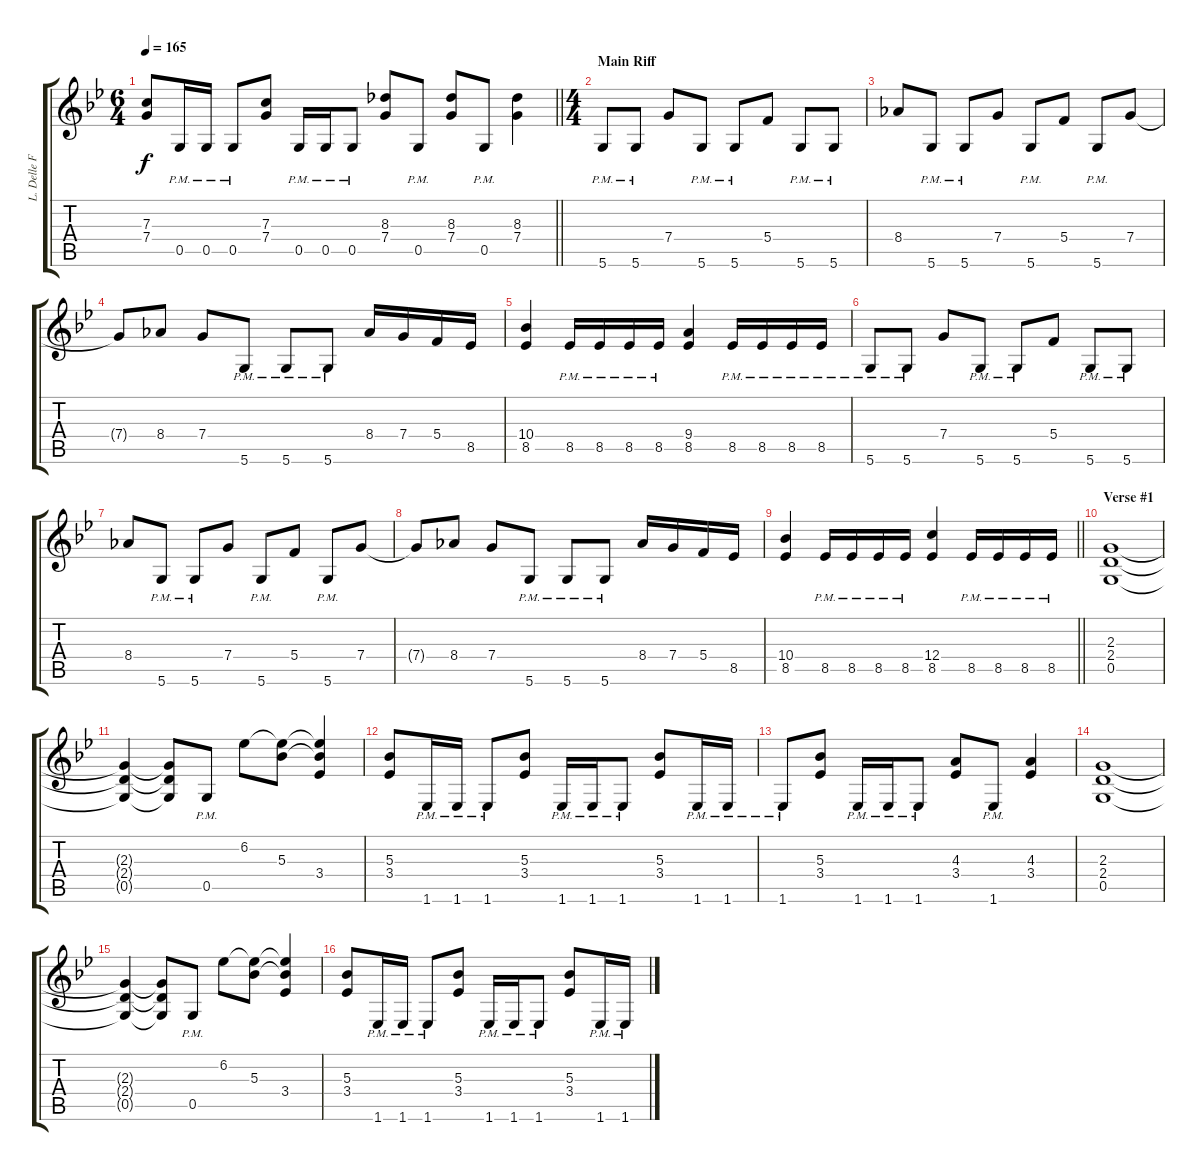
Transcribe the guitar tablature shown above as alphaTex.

\track ("L. Delle Fave (Dist. Guitar R)" "L. Delle F") {instrument overdrivenguitar}
\staff {score tabs}
\tuning (D4 A3 F3 C3 G2 D2) {hide}
\ts (6 4)
\tempo 165
\clef g2
\barLineRight lightlight
\ks gminor
(7.3 7.4).8{dy f} 0.5{pm}.16 0.5{pm}.16 0.5{pm}.8 (7.3 7.4).8 0.5{pm}.16 0.5{pm}.16 0.5{pm}.8 (8.3 7.4).8 0.5{pm}.8 (8.3 7.4).8 0.5{pm}.8 (8.3 7.4).4 |
\ts (4 4)
\section ("" "Main Riff")
5.6{pm}.8 5.6{pm}.8 7.4.8 5.6{pm}.8 5.6{pm}.8 5.4.8 5.6{pm}.8 5.6{pm}.8 |
8.4.8 5.6{pm}.8 5.6{pm}.8 7.4.8 5.6{pm}.8 5.4.8 5.6{pm}.8 7.4.8 |
7.4{t}.8 8.4.8 7.4.8 5.6{pm}.8 5.6{pm}.8 5.6{pm}.8 8.4.16 7.4.16 5.4.16 8.5.16 |
(10.4 8.5).4 8.5{pm}.16 8.5{pm}.16 8.5{pm}.16 8.5{pm}.16 (9.4 8.5).4 8.5{pm}.16 8.5{pm}.16 8.5{pm}.16 8.5{pm}.16 |
5.6{pm}.8 5.6{pm}.8 7.4.8 5.6{pm}.8 5.6{pm}.8 5.4.8 5.6{pm}.8 5.6{pm}.8 |
8.4.8 5.6{pm}.8 5.6{pm}.8 7.4.8 5.6{pm}.8 5.4.8 5.6{pm}.8 7.4.8 |
7.4{t}.8 8.4.8 7.4.8 5.6{pm}.8 5.6{pm}.8 5.6{pm}.8 8.4.16 7.4.16 5.4.16 8.5.16 |
\barLineRight lightlight
(10.4 8.5).4 8.5{pm}.16 8.5{pm}.16 8.5{pm}.16 8.5{pm}.16 (12.4 8.5).4 8.5{pm}.16 8.5{pm}.16 8.5{pm}.16 8.5{pm}.16 |
\section ("" "Verse #1")
(2.3 2.4 0.5).1 |
(2.3{t} 2.4{t} 0.5{t}).4 (2.3{t} 2.4{t} 0.5{t}).8 0.5{pm}.8 6.2.8 (6.2{t} 5.3).8 (6.2{t} 5.3{t} 3.4).4 |
(5.3 3.4).8 1.6{pm}.16 1.6{pm}.16 1.6{pm}.8 (5.3 3.4).8 1.6{pm}.16 1.6{pm}.16 1.6{pm}.8 (5.3 3.4).8 1.6{pm}.16 1.6{pm}.16 |
1.6{pm}.8 (5.3 3.4).8 1.6{pm}.16 1.6{pm}.16 1.6{pm}.8 (4.3 3.4).8 1.6{pm}.8 (4.3 3.4).4 |
(2.3 2.4 0.5).1 |
(2.3{t} 2.4{t} 0.5{t}).4 (2.3{t} 2.4{t} 0.5{t}).8 0.5{pm}.8 6.2.8 (6.2{t} 5.3).8 (6.2{t} 5.3{t} 3.4).4 |
(5.3 3.4).8 1.6{pm}.16 1.6{pm}.16 1.6{pm}.8 (5.3 3.4).8 1.6{pm}.16 1.6{pm}.16 1.6{pm}.8 (5.3 3.4).8 1.6{pm}.16 1.6{pm}.16
